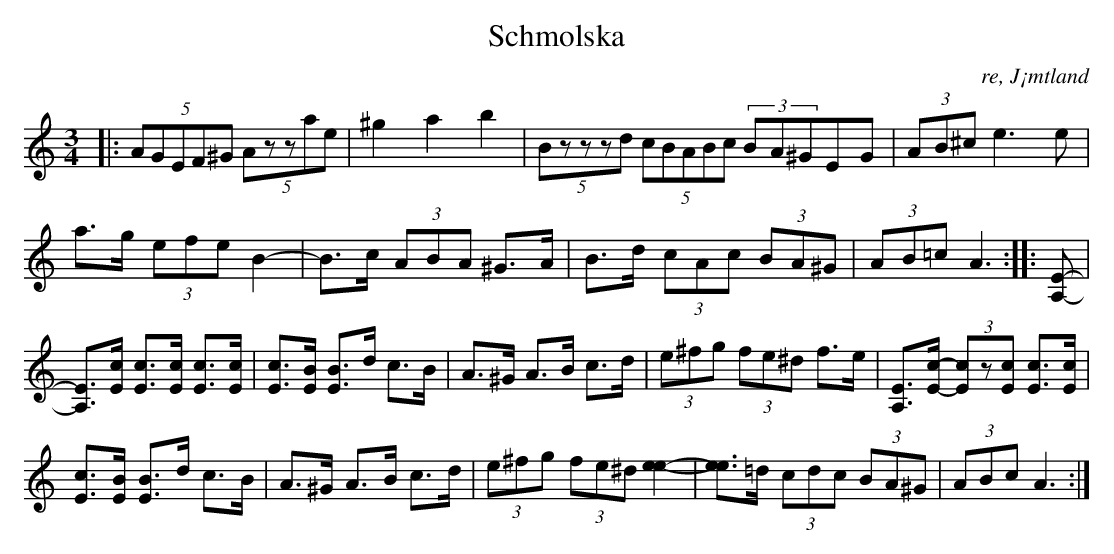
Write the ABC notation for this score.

X:1
T:Schmolska
O: re, J¡mtland
M:3/4
L:1/8
K:Am
|: (5:2AGEF^G (5:2Azzae | ^g2 a2 b2 | (5:2Bzzzd (5:2cBABc (3BA^GEG | (3AB^c e3 e |
a>g (3efe B2- | B>c (3ABA ^G>A | B>d (3cAc (3BA^G | (3AB=c A3 :: [E-A,-] |
[EA,]>[cE] [cE]>[cE] [cE]>[cE] | [cE]>[BE] [BE]>d c>B | A>^G A>B c>d | (3e^fg (3fe^d f>e | [EA,]>[c-E-] (3[cE]z[cE] [cE]>[cE] |
[cE]>[BE] [BE]>d c>B | A>^G A>B c>d | (3e^fg (3fe^d [e2-e2-] | [ee]>=d (3cdc (3BA^G | (3ABc A3 :|]
